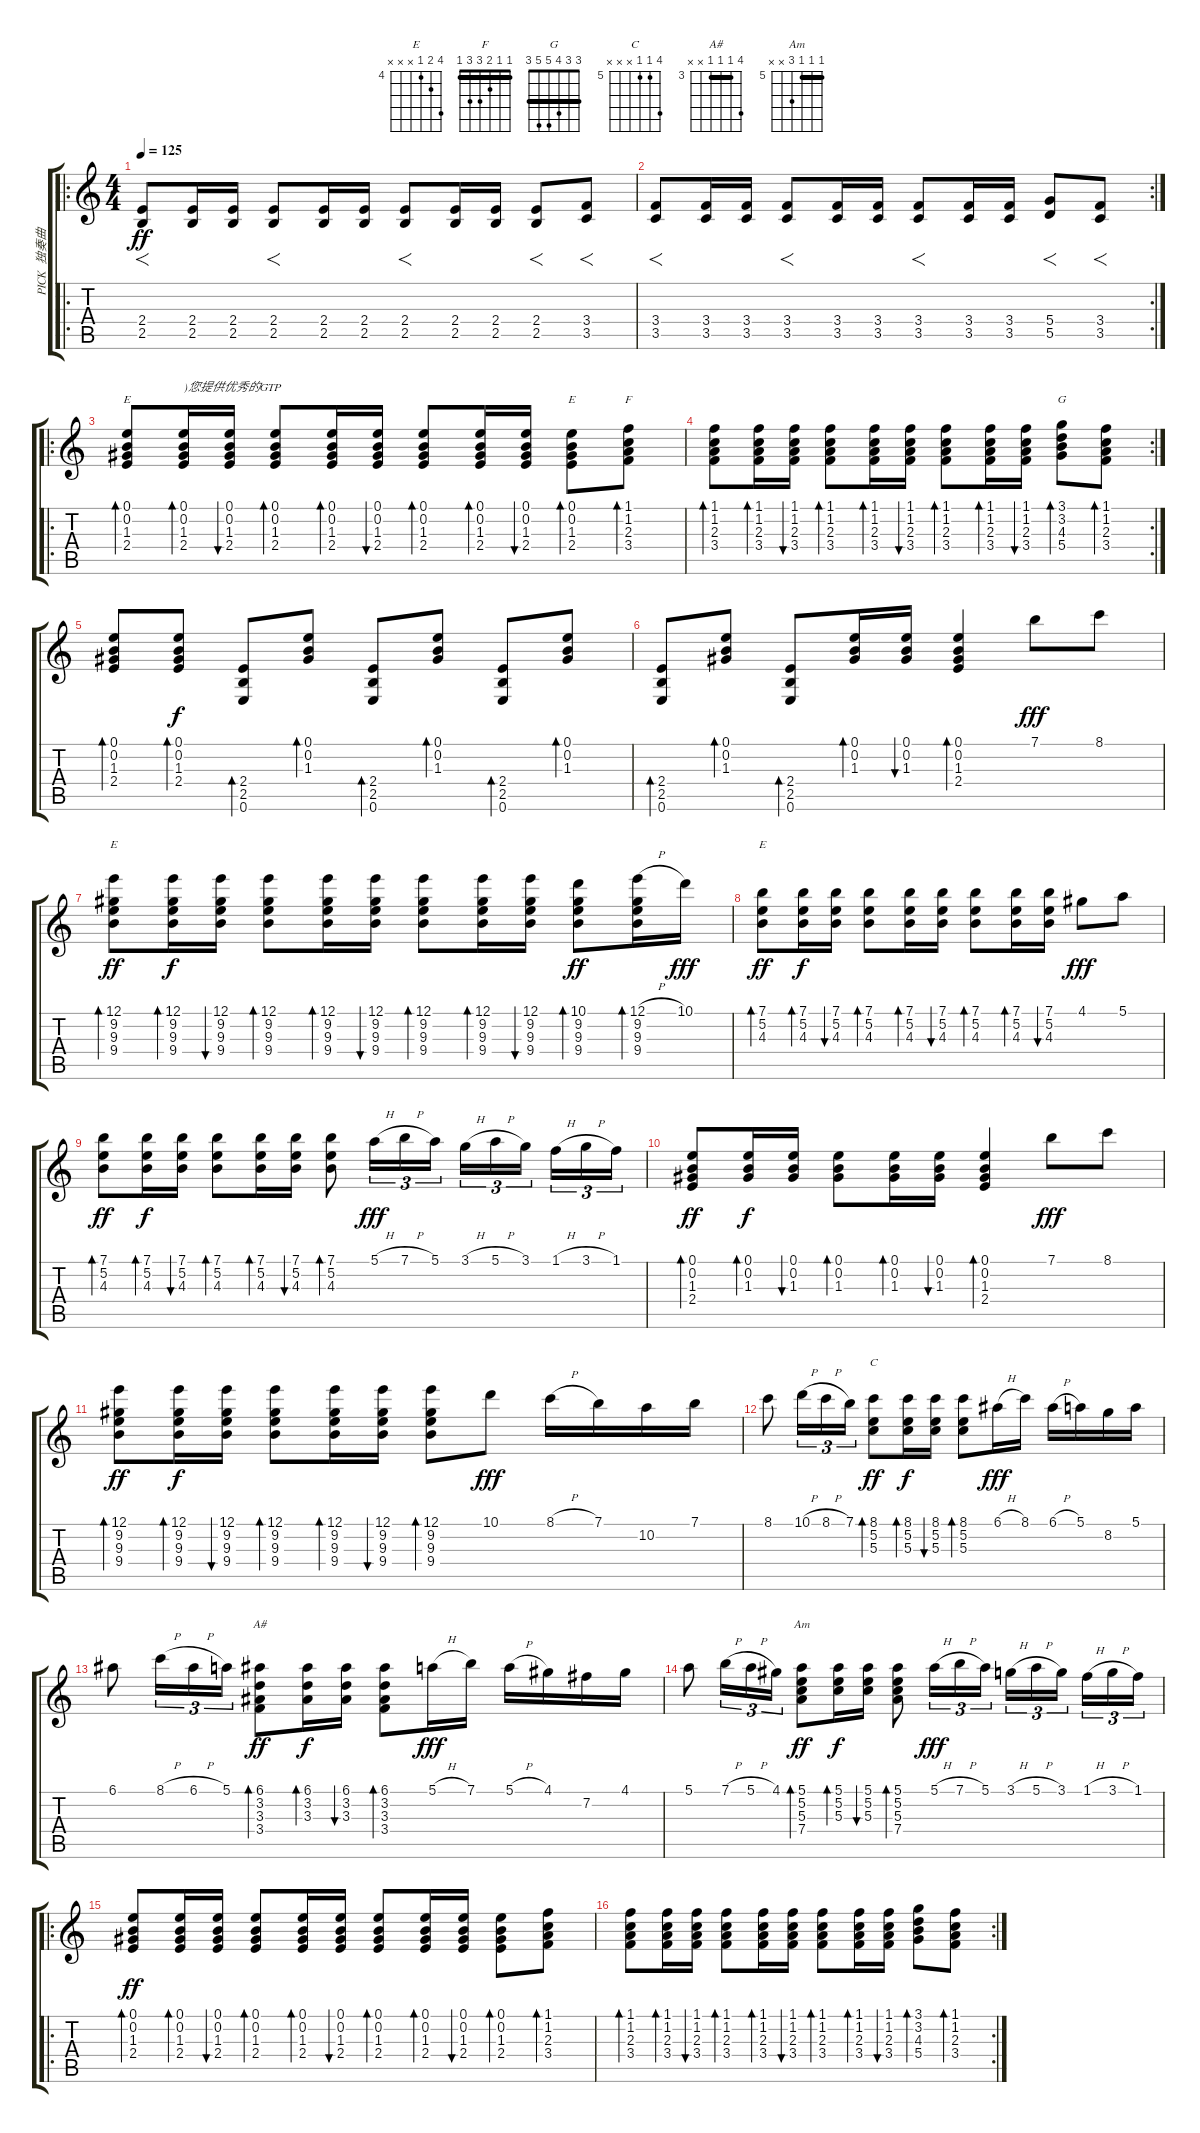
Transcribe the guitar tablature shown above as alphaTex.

\track ("PICK  独奏曲  " "PICK  独奏曲 ") {instrument acousticguitarsteel}
\staff {score tabs}
\tuning (E4 B3 G3 D3 A2 E2) {hide}
\chord ("E" 0 0 1 2 2 0)
\chord ("E" x x 1 2 2 x)
\chord ("F" 1 1 2 3 3 1) {barre 1}
\chord ("G" 3 3 4 5 5 3) {barre 3}
\chord ("E" 12 9 9 9 x x) {firstfret 9 barre 9}
\chord ("E" 7 5 4 x x x) {firstfret 4}
\chord ("C" 8 5 5 x x x) {firstfret 5}
\chord ("A#" 6 3 3 3 x x) {firstfret 3 barre 3}
\chord ("Am" 5 5 5 7 x x) {firstfret 5 barre 5}
\ro
\ts (4 4)
\tempo 125
\clef g2
\ks c
(2.4 2.5).8{f dy ff instrument acousticguitarsteel} (2.4 2.5).16 (2.4 2.5).16 (2.4 2.5).8{f} (2.4 2.5).16 (2.4 2.5).16 (2.4 2.5).8{f} (2.4 2.5).16 (2.4 2.5).16 (2.4 2.5).8{f} (3.4 3.5).8{f} |
\rc 2
(3.4 3.5).8{f} (3.4 3.5).16 (3.4 3.5).16 (3.4 3.5).8{f} (3.4 3.5).16 (3.4 3.5).16 (3.4 3.5).8{f} (3.4 3.5).16 (3.4 3.5).16 (5.4 5.5).8{f} (3.4 3.5).8{f} |
\ro
(0.1 0.2 1.3 2.4).8{bd 30 ch "E"} (0.1 0.2 1.3 2.4).16{bd 30 txt ")您提供优秀的GTP"} (0.1 0.2 1.3 2.4).16{bu 30} (0.1 0.2 1.3 2.4).8{bd 30} (0.1 0.2 1.3 2.4).16{bd 30} (0.1 0.2 1.3 2.4).16{bu 30} (0.1 0.2 1.3 2.4).8{bd 30} (0.1 0.2 1.3 2.4).16{bd 30} (0.1 0.2 1.3 2.4).16{bu 30} (0.1 0.2 1.3 2.4).8{bd 30 ch "E"} (1.1 1.2 2.3 3.4).8{bd 30 ch "F"} |
\rc 2
(1.1 1.2 2.3 3.4).8{bd 30} (1.1 1.2 2.3 3.4).16{bd 30} (1.1 1.2 2.3 3.4).16{bu 30} (1.1 1.2 2.3 3.4).8{bd 30} (1.1 1.2 2.3 3.4).16{bd 30} (1.1 1.2 2.3 3.4).16{bu 30} (1.1 1.2 2.3 3.4).8{bd 30} (1.1 1.2 2.3 3.4).16{bd 30} (1.1 1.2 2.3 3.4).16{bu 30} (3.1 3.2 4.3 5.4).8{bd 30 ch "G"} (1.1 1.2 2.3 3.4).8{bd 30} |
(0.1 0.2 1.3 2.4).8{bd 30} (0.1 0.2 1.3 2.4).8{bd 30 dy f} (2.4 2.5 0.6).8{bd 30} (0.1 0.2 1.3).8{bd 30} (2.4 2.5 0.6).8{bd 30} (0.1 0.2 1.3).8{bd 30} (2.4 2.5 0.6).8{bd 30} (0.1 0.2 1.3).8{bd 30} |
(2.4 2.5 0.6).8{bd 30} (0.1 0.2 1.3).8{bd 30} (2.4 2.5 0.6).8{bd 30} (0.1 0.2 1.3).16{bd 30} (0.1 0.2 1.3).16{bu 30} (0.1 0.2 1.3 2.4).4{bd 30} 7.1.8{dy fff} 8.1.8 |
(12.1 9.2 9.3 9.4).8{bd 30 ch "E" dy ff} (12.1 9.2 9.3 9.4).16{bd 30 dy f} (12.1 9.2 9.3 9.4).16{bu 30} (12.1 9.2 9.3 9.4).8{bd 30} (12.1 9.2 9.3 9.4).16{bd 30} (12.1 9.2 9.3 9.4).16{bu 30} (12.1 9.2 9.3 9.4).8{bd 30} (12.1 9.2 9.3 9.4).16{bd 30} (12.1 9.2 9.3 9.4).16{bu 30} (10.1 9.2 9.3 9.4).8{bd 30 dy ff} (12.1{h} 9.2 9.3 9.4).16{bd 30} 10.1.16{dy fff} |
(7.1 5.2 4.3).8{bd 30 ch "E" dy ff} (7.1 5.2 4.3).16{bd 30 dy f} (7.1 5.2 4.3).16{bu 30} (7.1 5.2 4.3).8{bd 30} (7.1 5.2 4.3).16{bd 30} (7.1 5.2 4.3).16{bu 30} (7.1 5.2 4.3).8{bd 30} (7.1 5.2 4.3).16{bd 30} (7.1 5.2 4.3).16{bu 30} 4.1.8{dy fff} 5.1.8 |
(7.1 5.2 4.3).8{bd 30 dy ff} (7.1 5.2 4.3).16{bd 30 dy f} (7.1 5.2 4.3).16{bu 30} (7.1 5.2 4.3).8{bd 30} (7.1 5.2 4.3).16{bd 30} (7.1 5.2 4.3).16{bu 30} (7.1 5.2 4.3).8{bd 30} 5.1{h}.16{tu (3 2) dy fff} 7.1{h}.16{tu (3 2)} 5.1.16{tu (3 2)} 3.1{h}.16{tu (3 2)} 5.1{h}.16{tu (3 2)} 3.1.16{tu (3 2) beam splitsecondary} 1.1{h}.16{tu (3 2)} 3.1{h}.16{tu (3 2)} 1.1.16{tu (3 2)} |
(0.1 0.2 1.3 2.4).8{bd 30 dy ff} (0.1 0.2 1.3).16{bd 30 dy f} (0.1 0.2 1.3).16{bu 30} (0.1 0.2 1.3).8{bd 30} (0.1 0.2 1.3).16{bd 30} (0.1 0.2 1.3).16{bu 30} (0.1 0.2 1.3 2.4).4{bd 30} 7.1.8{dy fff} 8.1.8 |
(12.1 9.2 9.3 9.4).8{bd 30 dy ff} (12.1 9.2 9.3 9.4).16{bd 30 dy f} (12.1 9.2 9.3 9.4).16{bu 30} (12.1 9.2 9.3 9.4).8{bd 30} (12.1 9.2 9.3 9.4).16{bd 30} (12.1 9.2 9.3 9.4).16{bu 30} (12.1 9.2 9.3 9.4).8{bd 30} 10.1.8{dy fff} 8.1{h}.16 7.1.16 10.2.16 7.1.16 |
8.1.8 10.1{h}.16{tu (3 2)} 8.1{h}.16{tu (3 2)} 7.1.16{tu (3 2)} (8.1 5.2 5.3).8{bd 30 ch "C" dy ff} (8.1 5.2 5.3).16{bd 30 dy f} (8.1 5.2 5.3).16{bu 30} (8.1 5.2 5.3).8{bd 30} 6.1{h}.16{dy fff} 8.1.16 6.1{h}.16 5.1.16 8.2.16 5.1.16 |
6.1.8 8.1{h}.16{tu (3 2)} 6.1{h}.16{tu (3 2)} 5.1.16{tu (3 2)} (6.1 3.2 3.3 3.4).8{bd 30 ch "A#" dy ff} (6.1 3.2 3.3).16{bd 30 dy f} (6.1 3.2 3.3).16{bu 30} (6.1 3.2 3.3 3.4).8{bd 30} 5.1{h}.16{dy fff} 7.1.16 5.1{h}.16 4.1.16 7.2.16 4.1.16 |
5.1.8 7.1{h}.16{tu (3 2)} 5.1{h}.16{tu (3 2)} 4.1.16{tu (3 2)} (5.1 5.2 5.3 7.4).8{bd 30 ch "Am" dy ff} (5.1 5.2 5.3).16{bd 30 dy f} (5.1 5.2 5.3).16{bu 30} (5.1 5.2 5.3 7.4).8{bd 30} 5.1{h}.16{tu (3 2) dy fff} 7.1{h}.16{tu (3 2)} 5.1.16{tu (3 2)} 3.1{h}.16{tu (3 2)} 5.1{h}.16{tu (3 2)} 3.1.16{tu (3 2) beam splitsecondary} 1.1{h}.16{tu (3 2)} 3.1{h}.16{tu (3 2)} 1.1.16{tu (3 2)} |
\ro
(0.1 0.2 1.3 2.4).8{bd 30 dy ff} (0.1 0.2 1.3 2.4).16{bd 30} (0.1 0.2 1.3 2.4).16{bu 30} (0.1 0.2 1.3 2.4).8{bd 30} (0.1 0.2 1.3 2.4).16{bd 30} (0.1 0.2 1.3 2.4).16{bu 30} (0.1 0.2 1.3 2.4).8{bd 30} (0.1 0.2 1.3 2.4).16{bd 30} (0.1 0.2 1.3 2.4).16{bu 30} (0.1 0.2 1.3 2.4).8{bd 30} (1.1 1.2 2.3 3.4).8{bd 30} |
\rc 2
(1.1 1.2 2.3 3.4).8{bd 30} (1.1 1.2 2.3 3.4).16{bd 30} (1.1 1.2 2.3 3.4).16{bu 30} (1.1 1.2 2.3 3.4).8{bd 30} (1.1 1.2 2.3 3.4).16{bd 30} (1.1 1.2 2.3 3.4).16{bu 30} (1.1 1.2 2.3 3.4).8{bd 30} (1.1 1.2 2.3 3.4).16{bd 30} (1.1 1.2 2.3 3.4).16{bu 30} (3.1 3.2 4.3 5.4).8{bd 30} (1.1 1.2 2.3 3.4).8{bd 30}
